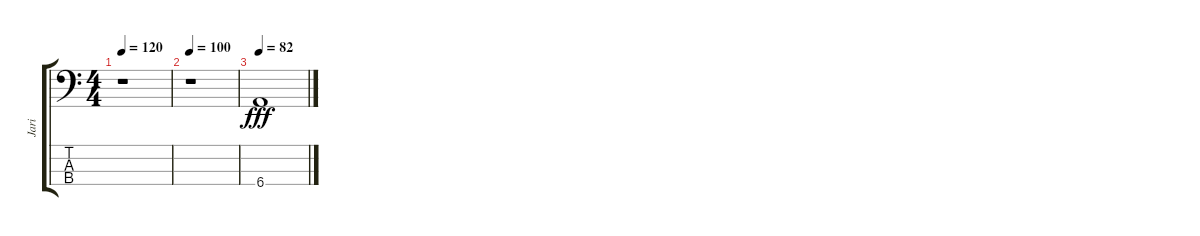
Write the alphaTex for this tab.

\track ("Jari" "Jari") {instrument electricbassfinger}
\staff {score tabs}
\tuning (Gb2 Db2 Ab1 Eb1) {hide}
\ts (4 4)
\tempo 120
\clef f4
\ks c
r.1{dy fff} |
\tempo 100
r.1 |
\tempo 82
6.4.1
